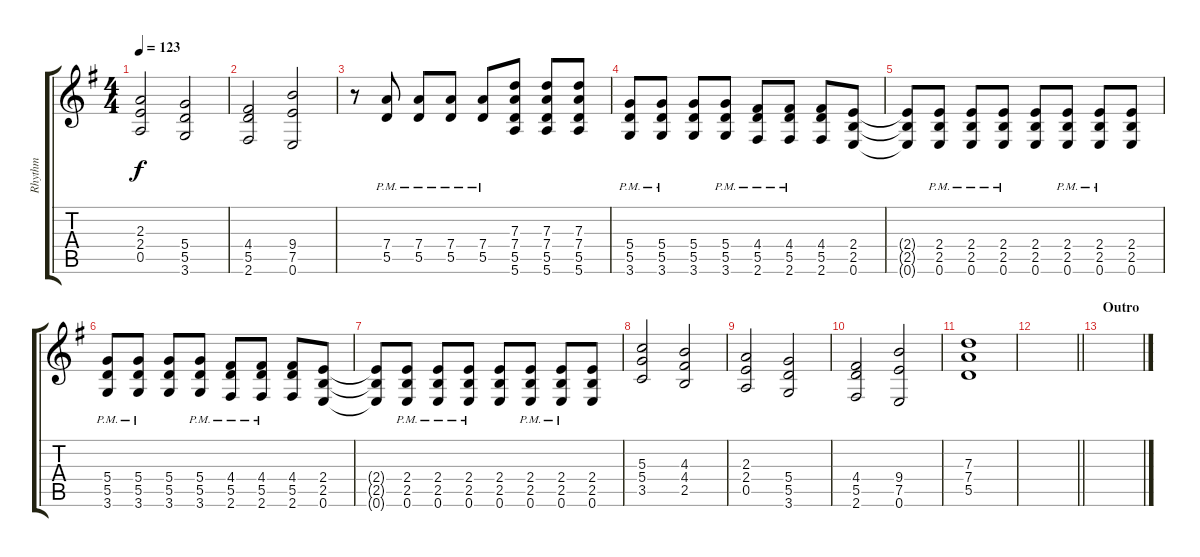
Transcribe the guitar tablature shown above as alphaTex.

\track ("Rhythm" "Rhythm") {instrument overdrivenguitar}
\staff {score tabs}
\tuning (E4 B3 G3 D3 A2 E2) {hide}
\ts (4 4)
\tempo 123
\clef g2
\ks g
(2.3 2.4 0.5).2{dy f} (5.4 5.5 3.6).2 |
(4.4 5.5 2.6).2 (9.4 7.5 0.6).2 |
r.8 (7.4{pm} 5.5{pm}).8 (7.4{pm} 5.5{pm}).8 (7.4{pm} 5.5{pm}).8 (7.4{pm} 5.5{pm}).8 (7.3 7.4 5.5 5.6).8 (7.3 7.4 5.5 5.6).8 (7.3 7.4 5.5 5.6).8 |
(5.4{pm} 5.5{pm} 3.6{pm}).8{volume 10} (5.4{pm} 5.5{pm} 3.6{pm}).8 (5.4 5.5 3.6).8 (5.4{pm} 5.5{pm} 3.6{pm}).8 (4.4{pm} 5.5{pm} 2.6{pm}).8 (4.4{pm} 5.5{pm} 2.6{pm}).8 (4.4 5.5 2.6).8 (2.4 2.5 0.6).8 |
(2.4{t} 2.5{t} 0.6{t}).8 (2.4{pm} 2.5{pm} 0.6{pm}).8 (2.4{pm} 2.5{pm} 0.6{pm}).8 (2.4{pm} 2.5{pm} 0.6{pm}).8 (2.4 2.5 0.6).8 (2.4{pm} 2.5{pm} 0.6{pm}).8 (2.4{pm} 2.5{pm} 0.6{pm}).8 (2.4 2.5 0.6).8 |
(5.4{pm} 5.5{pm} 3.6{pm}).8{volume 10} (5.4{pm} 5.5{pm} 3.6{pm}).8 (5.4 5.5 3.6).8 (5.4{pm} 5.5{pm} 3.6{pm}).8 (4.4{pm} 5.5{pm} 2.6{pm}).8 (4.4{pm} 5.5{pm} 2.6{pm}).8 (4.4 5.5 2.6).8 (2.4 2.5 0.6).8 |
(2.4{t} 2.5{t} 0.6{t}).8 (2.4{pm} 2.5{pm} 0.6{pm}).8 (2.4{pm} 2.5{pm} 0.6{pm}).8 (2.4{pm} 2.5{pm} 0.6{pm}).8 (2.4 2.5 0.6).8 (2.4{pm} 2.5{pm} 0.6{pm}).8 (2.4{pm} 2.5{pm} 0.6{pm}).8 (2.4 2.5 0.6).8 |
(5.3 5.4 3.5).2 (4.3 4.4 2.5).2 |
(2.3 2.4 0.5).2 (5.4 5.5 3.6).2 |
(4.4 5.5 2.6).2 (9.4 7.5 0.6).2 |
(7.3 7.4 5.5).1 |
\barLineRight lightlight
|
\section ("" "Outro")
